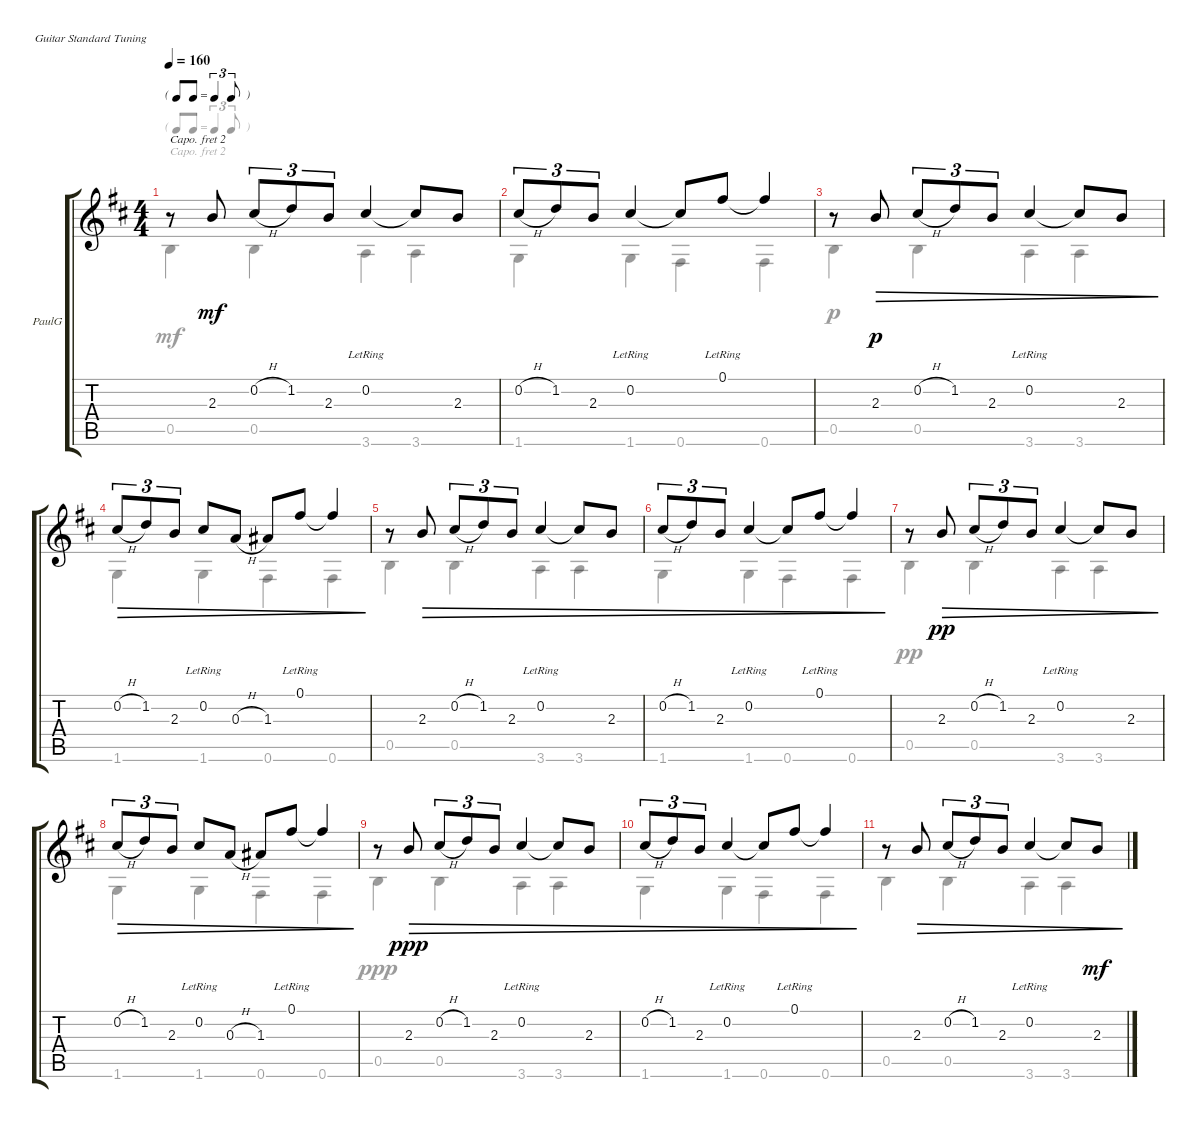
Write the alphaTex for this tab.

\defaultSystemsLayout 4
\bracketExtendMode groupsimilarinstruments
\firstSystemTrackNameOrientation horizontal
\otherSystemsTrackNameOrientation horizontal
\track ("Paul's Guitar" "PaulG") {instrument acousticguitarsteel}
\staff {score tabs}
\capo 2
\tuning (E4 B3 G3 D3 A2 E2)
\voice
\ts (4 4)
\tf triplet8th
\tempo 160
\clef g2
\ks bminor
r.8{dy mf} 2.3.8 0.2{h}.8{tu (3 2)} 1.2.8{tu (3 2)} 2.3.8{tu (3 2)} 0.2{lr}.4 0.2{t}.8 2.3.8 |
0.2{h}.8{tu (3 2)} 1.2.8{tu (3 2)} 2.3.8{tu (3 2)} 0.2{lr}.4 0.2{t}.8 0.1{lr}.8 0.1{t}.4 |
r.8 2.3.8{dec dy p} 0.2{h}.8{tu (3 2) dec} 1.2.8{tu (3 2) dec} 2.3.8{tu (3 2) dec} 0.2{lr}.4{dec} 0.2{t}.8{dec} 2.3.8{dec} |
0.2{h}.8{tu (3 2) dec} 1.2.8{tu (3 2) dec} 2.3.8{tu (3 2) dec} 0.2{lr}.8{dec} 0.3{h}.8{dec} 1.3.8{dec} 0.1{lr}.8{dec} 0.1{t}.4{dec} |
r.8 2.3.8{dec} 0.2{h}.8{tu (3 2) dec} 1.2.8{tu (3 2) dec} 2.3.8{tu (3 2) dec} 0.2{lr}.4{dec} 0.2{t}.8{dec} 2.3.8{dec} |
0.2{h}.8{tu (3 2) dec} 1.2.8{tu (3 2) dec} 2.3.8{tu (3 2) dec} 0.2{lr}.4{dec} 0.2{t}.8{dec} 0.1{lr}.8{dec} 0.1{t}.4{dec} |
r.8 2.3.8{dec dy pp} 0.2{h}.8{tu (3 2) dec} 1.2.8{tu (3 2) dec} 2.3.8{tu (3 2) dec} 0.2{lr}.4{dec} 0.2{t}.8{dec} 2.3.8{dec} |
0.2{h}.8{tu (3 2) dec} 1.2.8{tu (3 2) dec} 2.3.8{tu (3 2) dec} 0.2{lr}.8{dec} 0.3{h}.8{dec} 1.3.8{dec} 0.1{lr}.8{dec} 0.1{t}.4{dec} |
r.8 2.3.8{dec dy ppp} 0.2{h}.8{tu (3 2) dec} 1.2.8{tu (3 2) dec} 2.3.8{tu (3 2) dec} 0.2{lr}.4{dec} 0.2{t}.8{dec} 2.3.8{dec} |
0.2{h}.8{tu (3 2) dec} 1.2.8{tu (3 2) dec} 2.3.8{tu (3 2) dec} 0.2{lr}.4{dec} 0.2{t}.8{dec} 0.1{lr}.8{dec} 0.1{t}.4{dec} |
r.8 2.3.8{dec} 0.2{h}.8{tu (3 2) dec} 1.2.8{tu (3 2) dec} 2.3.8{tu (3 2) dec} 0.2{lr}.4{dec} 0.2{t}.8{dec} 2.3.8{dec dy mf}
\voice
\clef g2
\ottava regular
\simile none
\ks bminor
0.5.4{dy mf} 0.5.4 3.6.4 3.6.4 |
1.6.4 1.6.4 0.6.4 0.6.4 |
0.5.4{dy p} 0.5.4 3.6.4 3.6.4 |
1.6.4 1.6.4 0.6.4 0.6.4 |
0.5.4 0.5.4 3.6.4 3.6.4 |
1.6.4 1.6.4 0.6.4 0.6.4 |
0.5.4{dy pp} 0.5.4 3.6.4 3.6.4 |
1.6.4 1.6.4 0.6.4 0.6.4 |
0.5.4{dy ppp} 0.5.4 3.6.4 3.6.4 |
1.6.4 1.6.4 0.6.4 0.6.4 |
0.5.4 0.5.4 3.6.4 3.6.4
